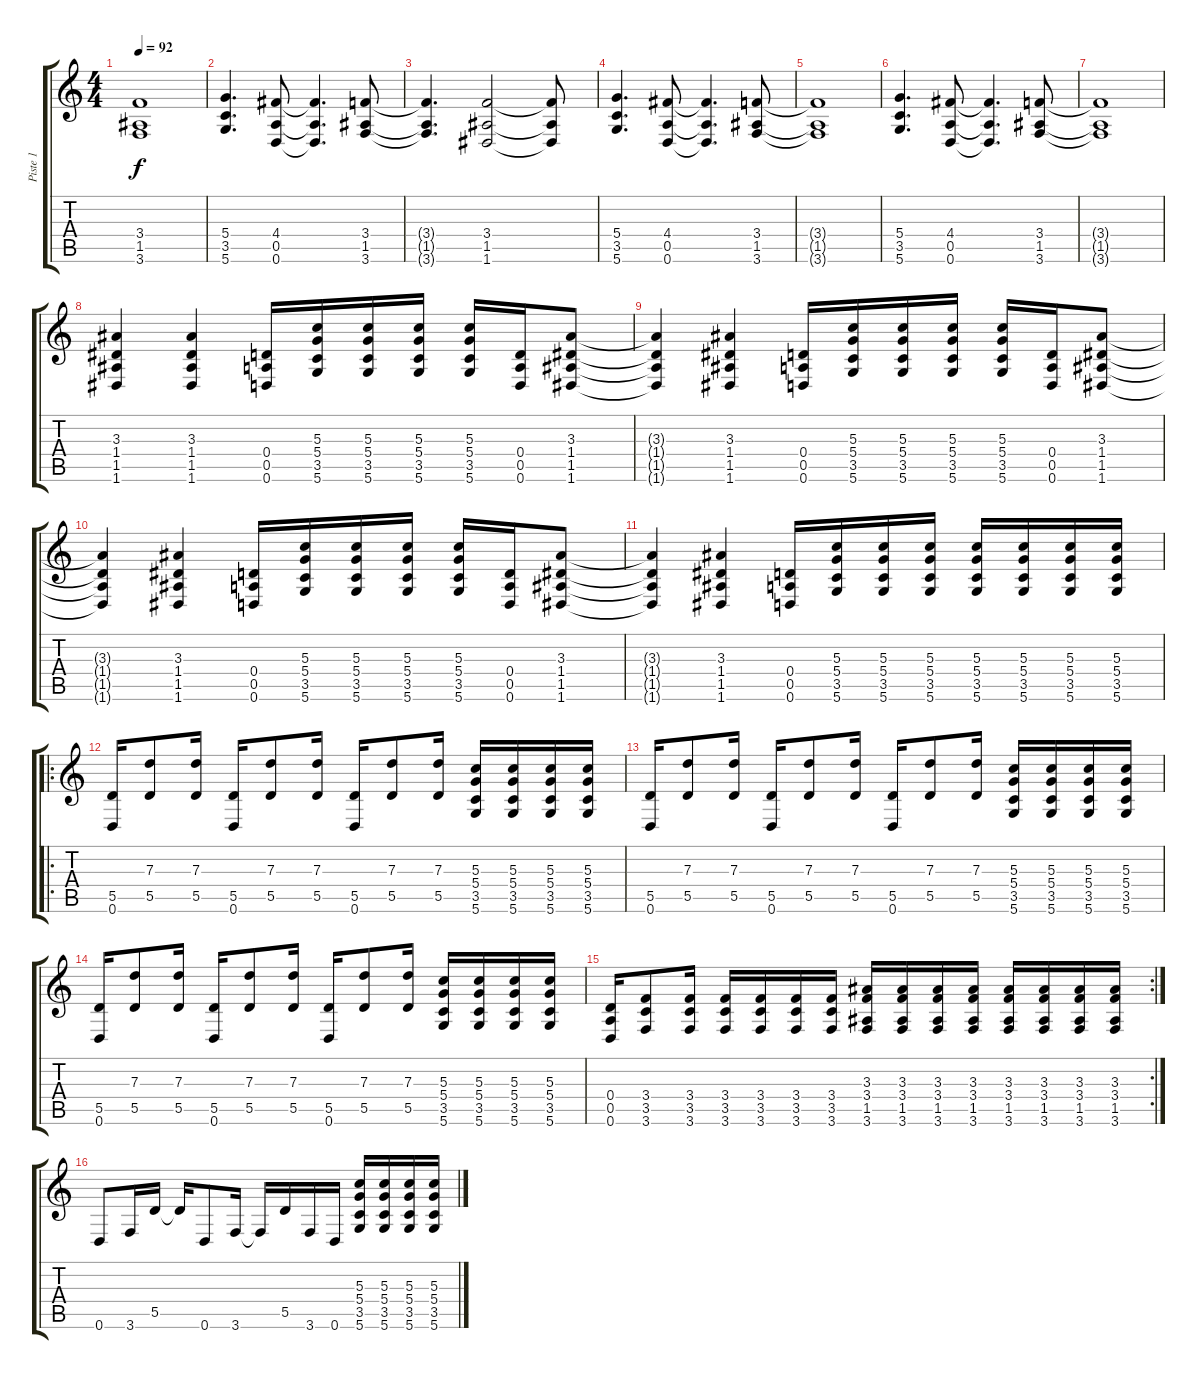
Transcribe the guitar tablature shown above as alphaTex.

\track ("Piste 1" "Piste 1") {instrument distortionguitar}
\staff {score tabs}
\tuning (E4 B3 G3 D3 A2 D2) {hide}
\ts (4 4)
\tempo 92
\clef g2
\ks c
(3.4{t} 1.5{t} 3.6{t}).1{dy f} |
(5.4 3.5 5.6).4{d} (4.4 0.5 0.6).8 (4.4{t} 0.5{t} 0.6{t}).4{d} (3.4 1.5 3.6).8 |
(3.4{t} 1.5{t} 3.6{t}).4{d} (3.4 1.5 1.6).2 (3.4{t} 1.5{t} 1.6{t}).8 |
(5.4 3.5 5.6).4{d} (4.4 0.5 0.6).8 (4.4{t} 0.5{t} 0.6{t}).4{d} (3.4 1.5 3.6).8 |
(3.4{t} 1.5{t} 3.6{t}).1 |
(5.4 3.5 5.6).4{d} (4.4 0.5 0.6).8 (4.4{t} 0.5{t} 0.6{t}).4{d} (3.4 1.5 3.6).8 |
(3.4{t} 1.5{t} 3.6{t}).1 |
(3.3 1.4 1.5 1.6).4{balance 0 instrument distortionguitar} (3.3 1.4 1.5 1.6).4 (0.4 0.5 0.6).16 (5.3 5.4 3.5 5.6).16 (5.3 5.4 3.5 5.6).16 (5.3 5.4 3.5 5.6).16 (5.3 5.4 3.5 5.6).16 (0.4 0.5 0.6).16 (3.3 1.4 1.5 1.6).8 |
(3.3{t} 1.4{t} 1.5{t} 1.6{t}).4 (3.3 1.4 1.5 1.6).4 (0.4 0.5 0.6).16 (5.3 5.4 3.5 5.6).16 (5.3 5.4 3.5 5.6).16 (5.3 5.4 3.5 5.6).16 (5.3 5.4 3.5 5.6).16 (0.4 0.5 0.6).16 (3.3 1.4 1.5 1.6).8 |
(3.3{t} 1.4{t} 1.5{t} 1.6{t}).4 (3.3 1.4 1.5 1.6).4 (0.4 0.5 0.6).16 (5.3 5.4 3.5 5.6).16 (5.3 5.4 3.5 5.6).16 (5.3 5.4 3.5 5.6).16 (5.3 5.4 3.5 5.6).16 (0.4 0.5 0.6).16 (3.3 1.4 1.5 1.6).8 |
(3.3{t} 1.4{t} 1.5{t} 1.6{t}).4 (3.3 1.4 1.5 1.6).4 (0.4 0.5 0.6).16 (5.3 5.4 3.5 5.6).16 (5.3 5.4 3.5 5.6).16 (5.3 5.4 3.5 5.6).16 (5.3 5.4 3.5 5.6).16 (5.3 5.4 3.5 5.6).16 (5.3 5.4 3.5 5.6).16 (5.3 5.4 3.5 5.6).16 |
\ro
(5.5 0.6).16{instrument distortionguitar} (7.3 5.5).8 (7.3 5.5).16 (5.5 0.6).16 (7.3 5.5).8 (7.3 5.5).16 (5.5 0.6).16 (7.3 5.5).8 (7.3 5.5).16 (5.3 5.4 3.5 5.6).16 (5.3 5.4 3.5 5.6).16 (5.3 5.4 3.5 5.6).16 (5.3 5.4 3.5 5.6).16 |
(5.5 0.6).16 (7.3 5.5).8 (7.3 5.5).16 (5.5 0.6).16 (7.3 5.5).8 (7.3 5.5).16 (5.5 0.6).16 (7.3 5.5).8 (7.3 5.5).16 (5.3 5.4 3.5 5.6).16 (5.3 5.4 3.5 5.6).16 (5.3 5.4 3.5 5.6).16 (5.3 5.4 3.5 5.6).16 |
(5.5 0.6).16 (7.3 5.5).8 (7.3 5.5).16 (5.5 0.6).16 (7.3 5.5).8 (7.3 5.5).16 (5.5 0.6).16 (7.3 5.5).8 (7.3 5.5).16 (5.3 5.4 3.5 5.6).16 (5.3 5.4 3.5 5.6).16 (5.3 5.4 3.5 5.6).16 (5.3 5.4 3.5 5.6).16 |
\rc 2
(0.4 0.5 0.6).16 (3.4 3.5 3.6).8 (3.4 3.5 3.6).16 (3.4 3.5 3.6).16 (3.4 3.5 3.6).16 (3.4 3.5 3.6).16 (3.4 3.5 3.6).16 (3.3 3.4 1.5 3.6).16 (3.3 3.4 1.5 3.6).16 (3.3 3.4 1.5 3.6).16 (3.3 3.4 1.5 3.6).16 (3.3 3.4 1.5 3.6).16 (3.3 3.4 1.5 3.6).16 (3.3 3.4 1.5 3.6).16 (3.3 3.4 1.5 3.6).16 |
0.6.8 3.6.16 5.5.16 5.5{t}.16 0.6.8 3.6.16 3.6{t}.16 5.5.16 3.6.16 0.6.16 (5.3 5.4 3.5 5.6).16 (5.3 5.4 3.5 5.6).16 (5.3 5.4 3.5 5.6).16 (5.3 5.4 3.5 5.6).16
